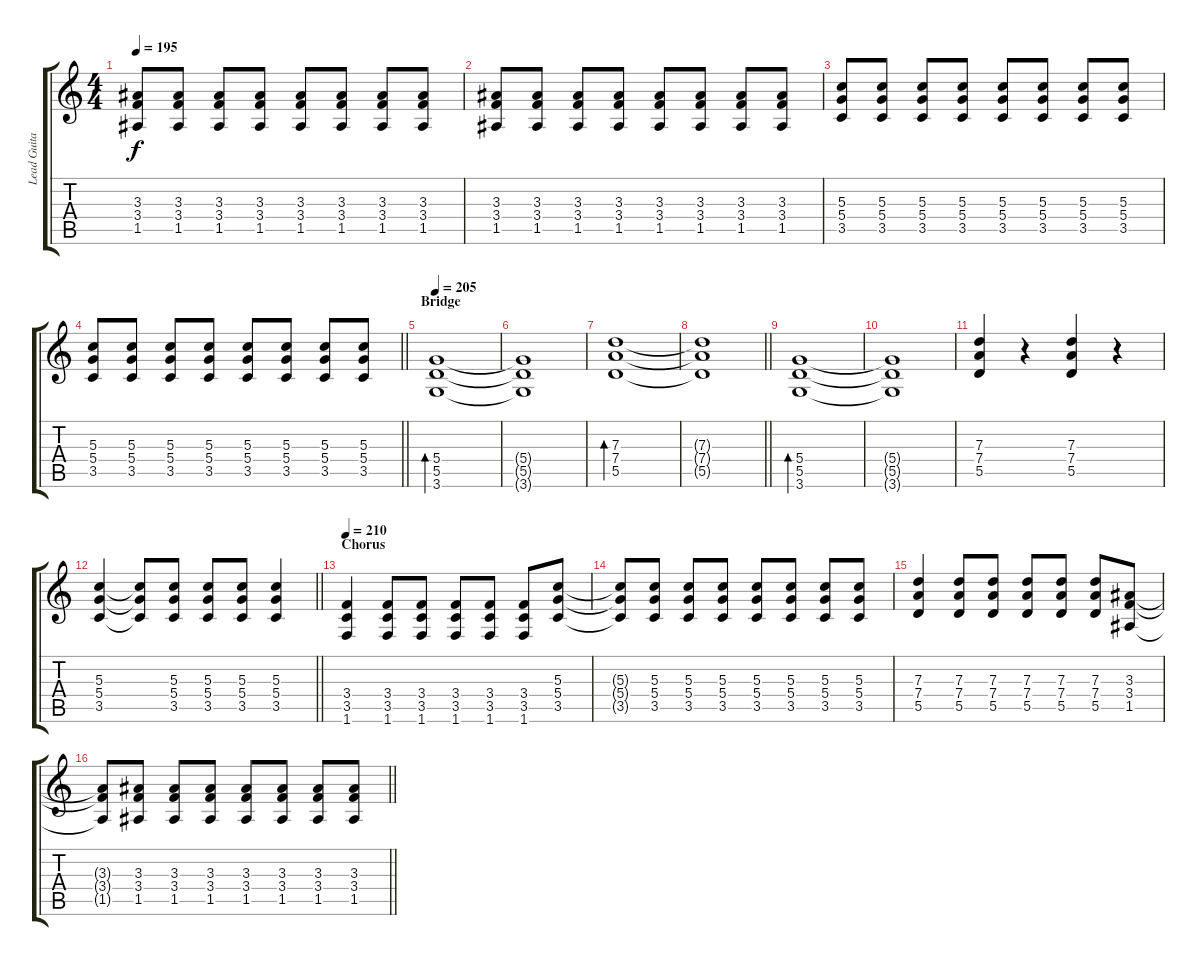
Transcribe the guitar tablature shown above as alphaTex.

\track ("Lead Guitar - Boby Cool" "Lead Guita") {instrument overdrivenguitar}
\staff {score tabs}
\tuning (E4 B3 G3 D3 A2 E2) {hide}
\ts (4 4)
\tempo 195
\clef g2
\ks c
(3.3 3.4 1.5).8{dy f} (3.3 3.4 1.5).8 (3.3 3.4 1.5).8 (3.3 3.4 1.5).8 (3.3 3.4 1.5).8 (3.3 3.4 1.5).8 (3.3 3.4 1.5).8 (3.3 3.4 1.5).8 |
(3.3 3.4 1.5).8 (3.3 3.4 1.5).8 (3.3 3.4 1.5).8 (3.3 3.4 1.5).8 (3.3 3.4 1.5).8 (3.3 3.4 1.5).8 (3.3 3.4 1.5).8 (3.3 3.4 1.5).8 |
(5.3 5.4 3.5).8 (5.3 5.4 3.5).8 (5.3 5.4 3.5).8 (5.3 5.4 3.5).8 (5.3 5.4 3.5).8 (5.3 5.4 3.5).8 (5.3 5.4 3.5).8 (5.3 5.4 3.5).8 |
\barLineRight lightlight
(5.3 5.4 3.5).8 (5.3 5.4 3.5).8 (5.3 5.4 3.5).8 (5.3 5.4 3.5).8 (5.3 5.4 3.5).8 (5.3 5.4 3.5).8 (5.3 5.4 3.5).8 (5.3 5.4 3.5).8 |
\section ("" "Bridge")
\tempo 205
(5.4 5.5 3.6).1{bd 60} |
(5.4{t} 5.5{t} 3.6{t}).1 |
(7.3 7.4 5.5).1{bd 60} |
\barLineRight lightlight
(7.3{t} 7.4{t} 5.5{t}).1 |
(5.4 5.5 3.6).1{bd 60} |
(5.4{t} 5.5{t} 3.6{t}).1 |
(7.3 7.4 5.5).4 r.4 (7.3 7.4 5.5).4 r.4 |
\barLineRight lightlight
(5.3 5.4 3.5).4 (5.3{t} 5.4{t} 3.5{t}).8 (5.3 5.4 3.5).8 (5.3 5.4 3.5).8 (5.3 5.4 3.5).8 (5.3 5.4 3.5).4 |
\section ("" "Chorus")
\tempo 210
(3.4 3.5 1.6).4 (3.4 3.5 1.6).8 (3.4 3.5 1.6).8 (3.4 3.5 1.6).8 (3.4 3.5 1.6).8 (3.4 3.5 1.6).8 (5.3 5.4 3.5).8 |
(5.3{t} 5.4{t} 3.5{t}).8 (5.3 5.4 3.5).8 (5.3 5.4 3.5).8 (5.3 5.4 3.5).8 (5.3 5.4 3.5).8 (5.3 5.4 3.5).8 (5.3 5.4 3.5).8 (5.3 5.4 3.5).8 |
(7.3 7.4 5.5).4 (7.3 7.4 5.5).8 (7.3 7.4 5.5).8 (7.3 7.4 5.5).8 (7.3 7.4 5.5).8 (7.3 7.4 5.5).8 (3.3 3.4 1.5).8 |
\barLineRight lightlight
(3.3{t} 3.4{t} 1.5{t}).8 (3.3 3.4 1.5).8 (3.3 3.4 1.5).8 (3.3 3.4 1.5).8 (3.3 3.4 1.5).8 (3.3 3.4 1.5).8 (3.3 3.4 1.5).8 (3.3 3.4 1.5).8
